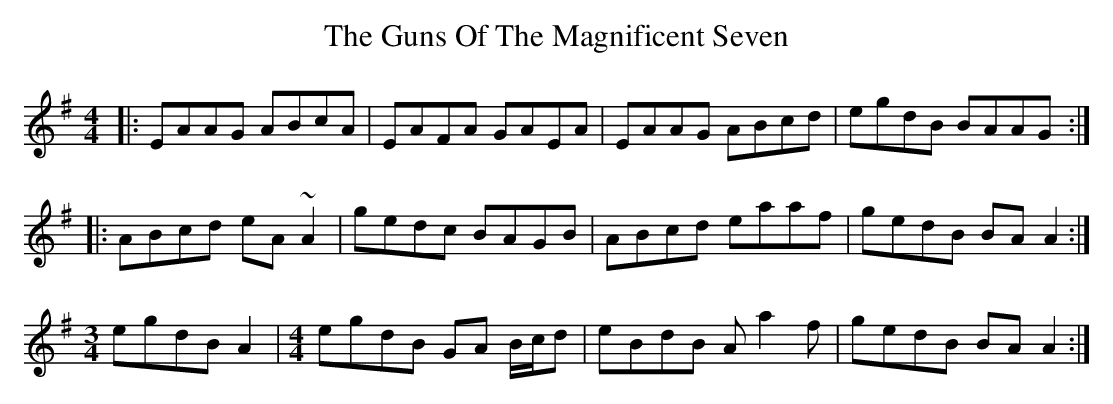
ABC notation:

X:1
T: The Guns Of The Magnificent Seven
M: 4/4
L: 1/8
K: Ador
|:EAAG ABcA|EAFA GAEA|EAAG ABcd|egdB BAAG:|
|:ABcd eA ~A2|gedc BAGB|ABcd eaaf|gedB BA A2:|
[M:3/4] egdB A2|[M:4/4] egdB GA B/c/d|eBdB A a2 f|gedB BA A2:|
